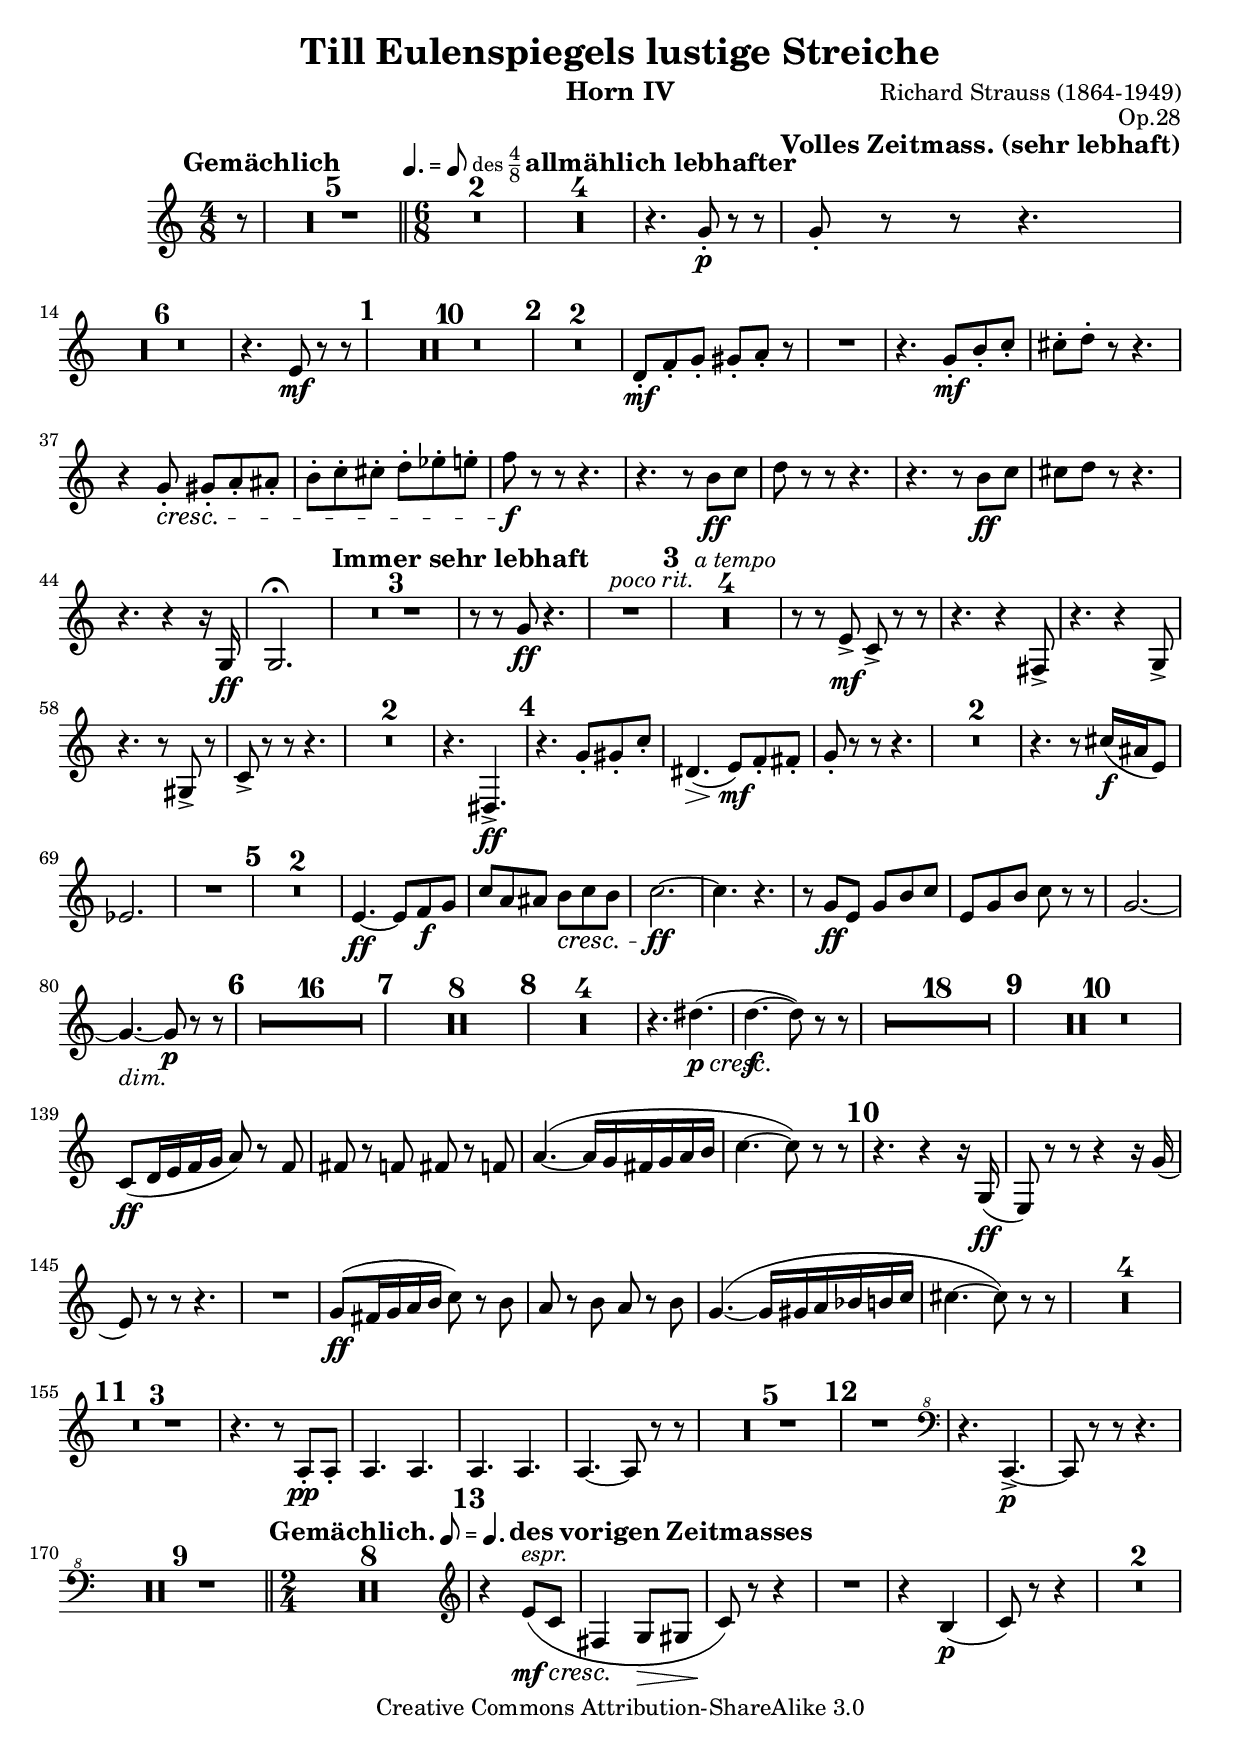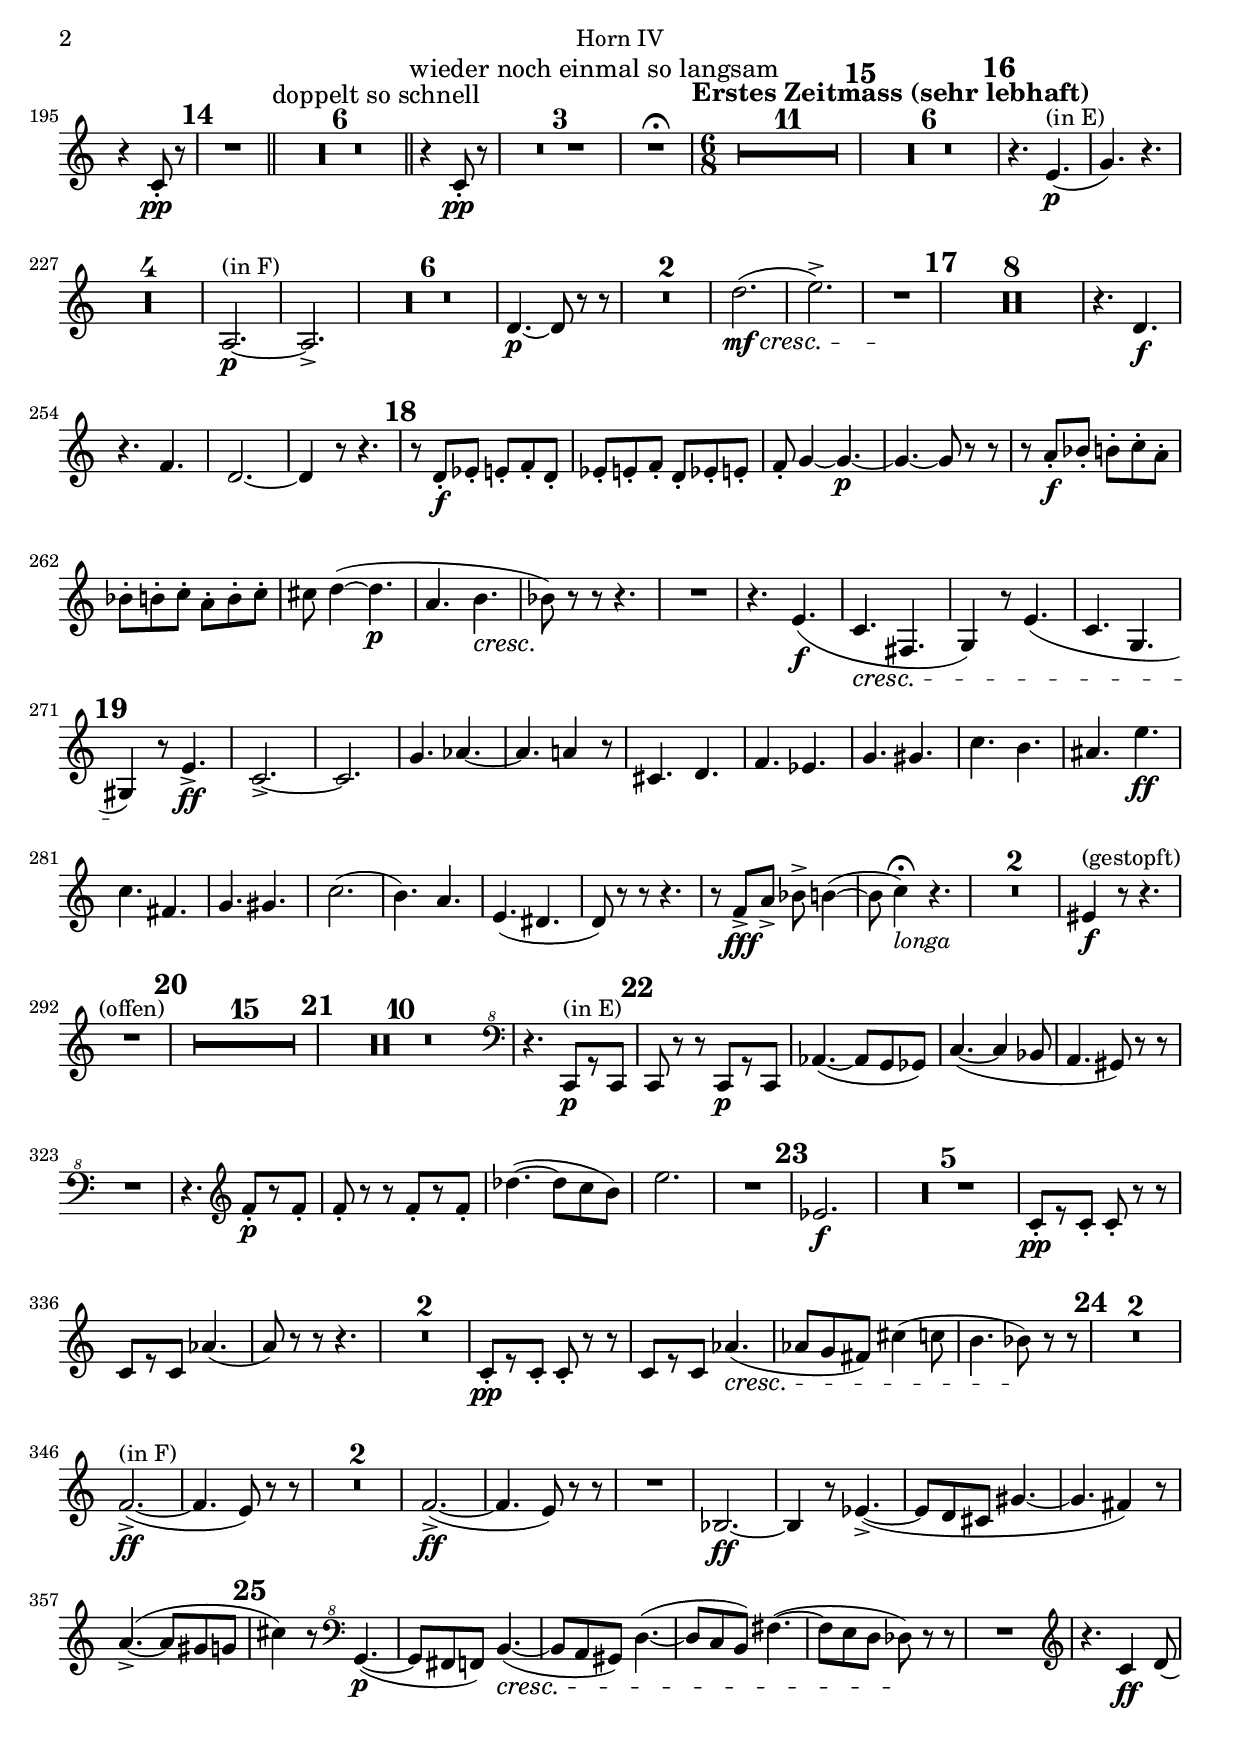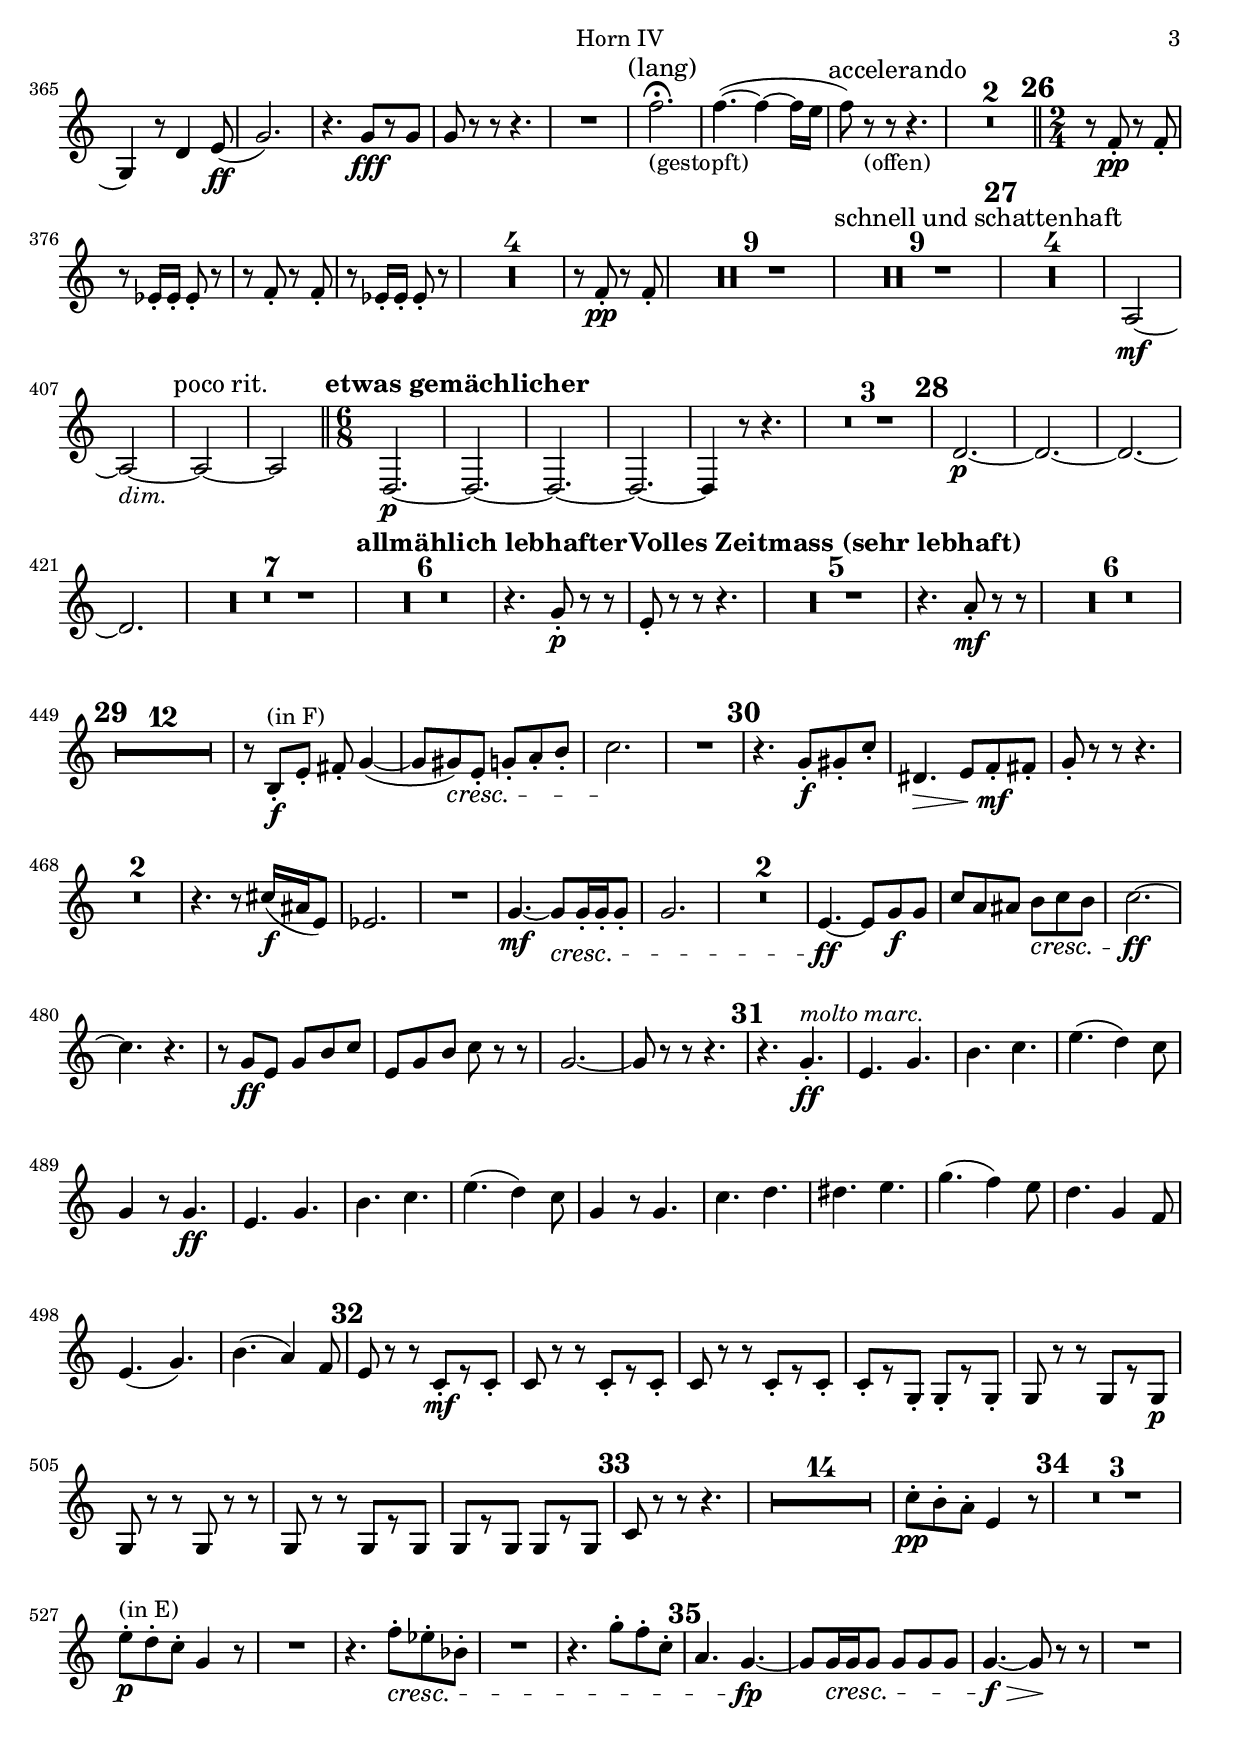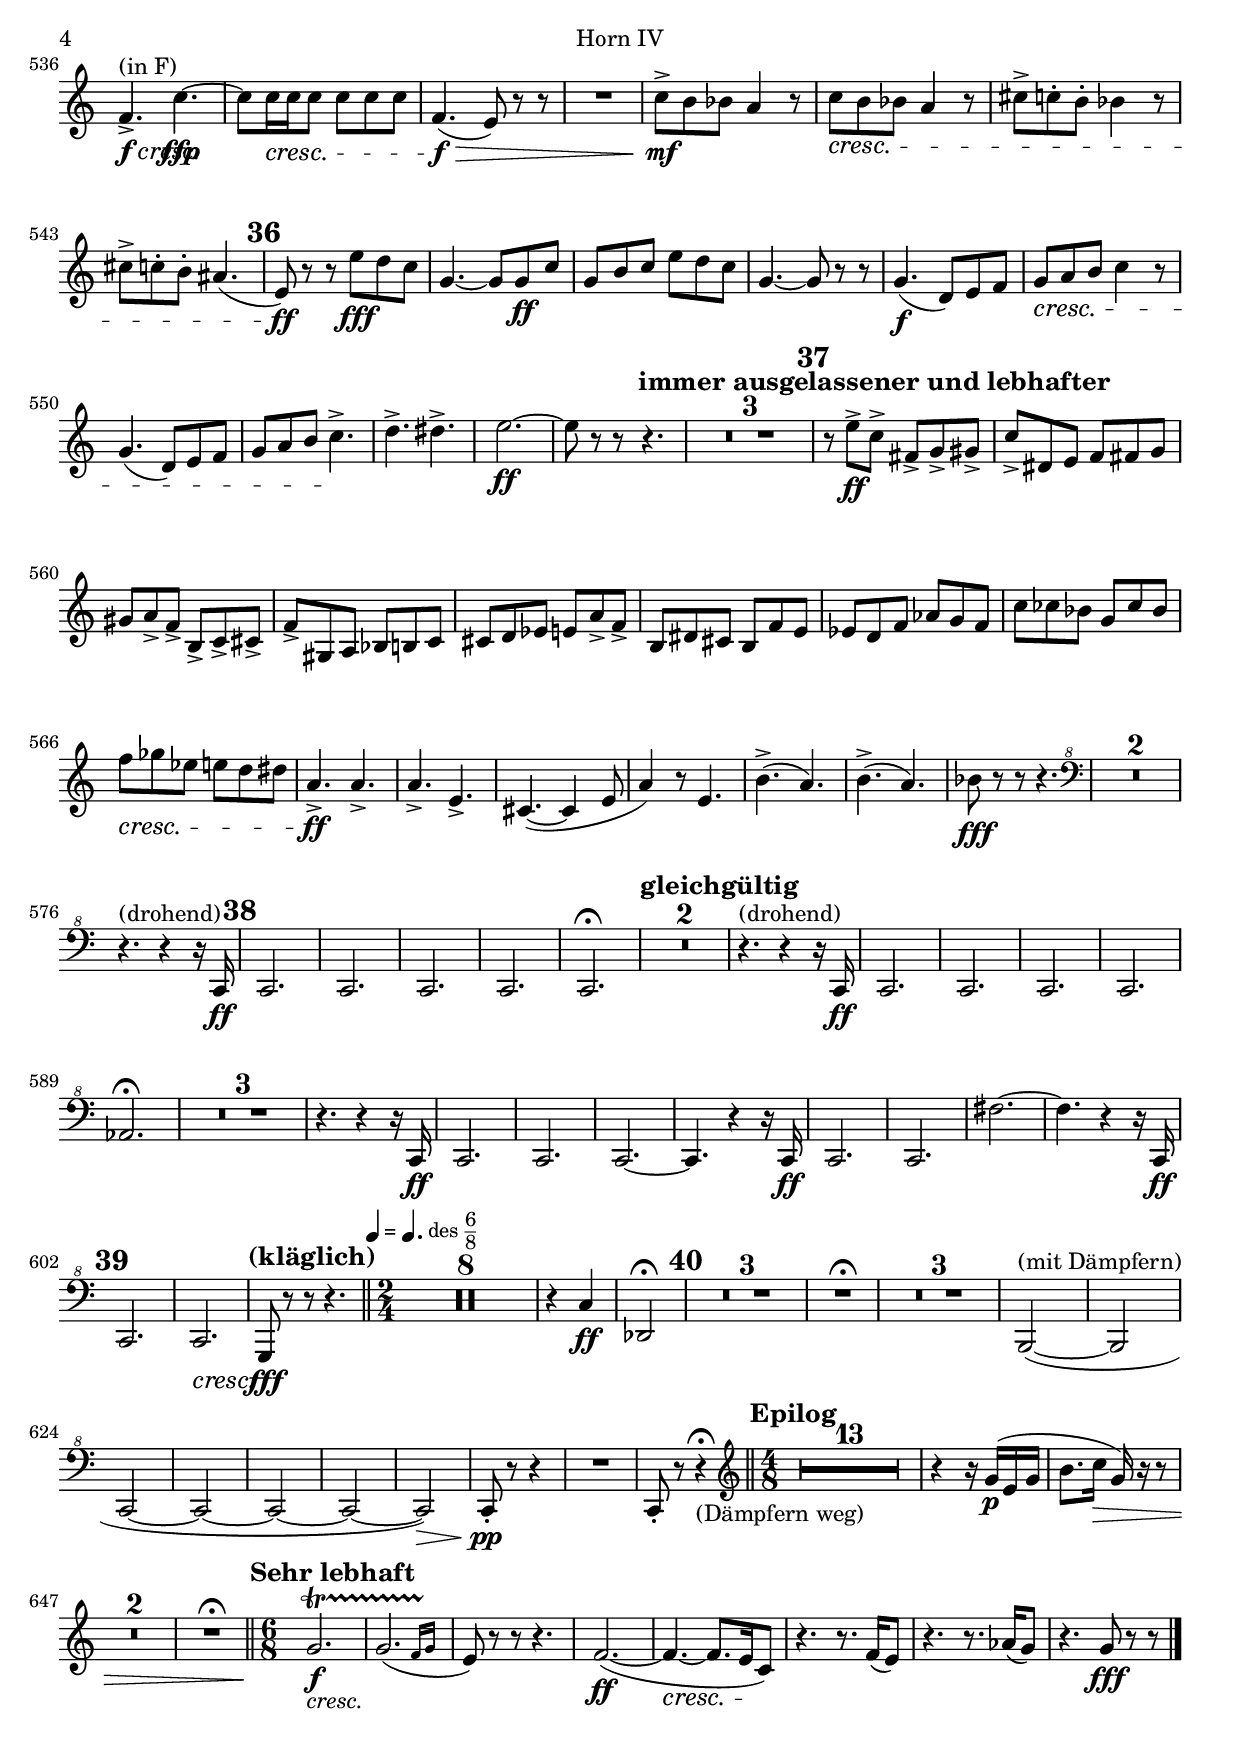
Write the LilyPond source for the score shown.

\version "2.11.37"

\include "defs.lyi" 
hornFour = \relative c''
{
  \transposition f
  r8
  R2*5 |

  %6/8
  R2.*6 |
  r4. g8-.\p r r |
  g-. r r r4. |
  R2.*6 |
  r4. e8\mf r r |

  %1
  R2.*10 |

  %2
  R2.*2 |
  d8-.\mf f-. g-. gis-. a-. r |
  R2. |
  r4. g8-.\mf b-. c-. |
  cis-. d-. r r4. |
  \setTextCresc
  r4 g,8-.\< gis-. a-. ais-. |
  b-. c-. cis-. d-. ees-. e-. |
  f\f r r r4. |
  r4. r8 b,\ff c |
  d r r r4. |
  r4. r8 b\ff c |
  cis d r r4. |
  r4. r4 r16 g,,\ff |
  g2.\fermata |
  R2.*3 |
  r8 r g'\ff r4. |
  R2. |

  %3
  R2.*4 |
  r8 r e->\mf c-> r r |
  r4. r4 fis,8-> |
  r4. r4 g8-> |
  r4. r8 gis-> r |
  c-> r r r4. |
  R2.*2 |
  r4. dis,->\ff |

  %4
  r4. g'8-. gis-. c-. |
  dis,4.(\> e8)\mf f-. fis-. |
  g-. r r r4. |
  R2.*2 |
  r4. r8 cis16(\f ais e8) |
  ees2. |
  R2. |

  %5
  R2.*2 |
  e4.~\ff e8 f\f g |
  c a ais b\< c b |
  c2.~\ff |
  c4. r |
  r8 g\ff e g b c |
  e, g b c r r |
  g2.~ |
  g4.~_\mdim g8\p r r |

  %6
  R2.*16 |

  %7
  R2.*8 |

  %8
  R2.*4 |
  r4. dis'(\p\< |
  d~\f d8) r r|
  R2.*18 |

  %9
  R2.*10 |
  c,8(\ff d16 e f g a8) r f |
  fis r f fis r f |
  a4.~( a16 g fis g a b |
  c4.~ c8) r r |

  %10
  r4. r4 r16 g,16(\ff |
  e8) r r r4 r16 g'( |
  e8) r r r4. |
  R2. |
  g8(\ff fis16 g a b c8) r b |
  a r b a r b |
  g4.~( g16 gis a bes b c |
  cis4.~ cis8) r r |
  R2.*4 |

  %11
  R2.*3 |
  r4. r8 a,-.\pp a-. |
  a4. a |
  a a |
  a~ a8 r r |
  R2.*5 |

  %12
  R2. |
  \clef "bass^8"
  r4. c,~->\p |
  c8 r r r4. |
  R2.*9 |

  %2/4
  R2*8 |

  %13
  \clef treble
  r4 e'8(\mf^\mespr\< c |
  fis,4\! g8\> gis |
  c)\! r r4 |
  R2 |
  r4 b4(\p |
  c8) r r4 |
  R2*2 |
  r4 c8-.\pp r |

  %14
  R2*7 |
  r4 c8-.\pp r |
  R2*3 |
  R2^\fermataMarkup |

  %6/8
  R2.*11 |

  %15
  R2.*6 |

  %16
  \transposition e
  r4. e(\p^"(in E)" |
  g) r |
  R2.*4 |
  \transposition f
  a,2.~\p^"(in F)" | a-> |
  R2.*6 |
  d4.~\p d8 r r |
  R2.*2 |
  \setTextCresc
  d'2.(\mf\< |
  e->) |
  << {s8*0\!} {R2.} >> |

  %17
  R2.*8 |
  r4. d,\f |
  r f |
  d2.~ |
  d4 r8 r4. |

  %18
  r8 d-.\f ees-. e-. f-. d-. |
  ees-. e-. f-. d-. ees-. e-. |
  f-. g4~ g4.~\p |
  g~ g8 r r |
  r8 a-.\f bes-. b-. c-. a-. |
  bes-. b-. c-. a-. b-. c-. |
  cis d4~( d4.\p |
  a b\< |
  bes8)\! r r r4. |
  R2. |
  r4. e,(\f\cresc |
  c fis, |
  g4) r8 e'4.( |
  c g |

  %19
  gis4)\! r8 e'4.->\ff |
  c2.~-> | c |
  g'4. aes~ |
  aes a4 r8 |
  cis,4. d |
  f ees |
  g gis |
  c b |
  ais e'\ff |
  c fis, |
  g gis |
  c2.( |
  b4.) a |
  e( dis |
  d8) r r r4. |
  r8 f->\fff a-> bes-> b4~( |
  b8 c4)\fermata_\mlonga r4. |
  R2.*2 |
  eis,4^"(gestopft)"\f r8 r4. |
  R2.^"(offen)" |

  %20
  R2.*15 |

  %21
  R2.*10 |
  \clef "bass^8"
  \transposition e
  r4. c,8[\p^"(in E)" r c] |

  %22
  c r r c8[\p r c] |
  aes'4.~( aes8 g ges) |
  c4.~( c4 bes8 |
  a4. gis8) r r |
  R2. |
  r4. \clef treble f'8[-.\p r f]-. |
  f-. r r f[-. r f]-. |
  des'4.~( des8 c b) |
  e2. |
  R2. |

  %23
  ees,2.\f |
  R2.*5 |
  c8[-.\pp r c]-. c-. r r |
  c8[ r c] aes'4.( |
  a8) r r r4. |
  R2.*2 |
  c,8[-.\pp r c]-. c-. r r |
  \setTextCresc
  c8[ r c] aes'4.(\< |
  aes8 g fis) cis'4( c8 |
  b4. bes8)\! r r |

  %24
  R2.*2 |
  \transposition f
  f2.~->(\ff^"(in F)" |
  f4. e8) r r |
  R2.*2 |
  f2.~->(\ff |
  f4. e8) r r |
  R2. |
  bes2.~\ff |
  bes4 r8 ees4.~(-> |
  ees8 d cis gis'4.~ |
  gis fis4) r8 |
  a4.~(-> a8 gis g |

  %25
  cis4) r8 \clef "bass^8" g,4.~(\p |
  \setTextCresc
  g8 fis f) b4.~(\< |
  b8 a gis) d'4.~( |
  d8 c b) fis'4.~( |
  fis8 e d des)\! r r |
  R2. |
  \clef treble
  r4. c4\ff d8( |
  g,4) r8 d'4 e8(\ff |
  g2.) |
  r4. g8[\fff r g] |
  g r r r4. |
  R2. |
  f'2.\fermata_"(gestopft)" |
  f4.~( f4~ f16 e |
  f8) r_"(offen)" r r4. |
  R2.*2 | \bar "||"

  %26
  %2/4
  r8 f,-.\pp r f-. |
  r ees16-. ees-. ees8-. r |
  r8 f-. r f-. |
  r ees16-. ees-. ees8-. r |
  R2*4 |
  r8 f-.\pp r f-. |
  R2*18 |

  %27
  R2*4 |
  a,2~\mf | a~_\mdim | a~ | a~ |

  %6/8
  d,2.~\p | d~ | d~ | d~ |
  d4 r8 r4. |
  R2.*3 |

  %28
  d'2.~\p | d~ | d~ | d
  R2.*13 |
  r4. g8-.\p r r |
  e-. r r r4. |
  R2.*5 |
  r4. a8-.\mf r r |
  R2.*6 |

  %29
  R2.*12 |
  r8 b,-.\f^"(in F)" e-. fis-. g4~( |
  g8 gis)\< e-. g-. a-. b-. |
  c2.\! |
  R2. |

  %30
  r4. g8-.\f gis-. c-. |
  dis,4.\> e8 f-.\mf fis-. |
  g-. r r r4. |
  R2.*2 |
  r4. r8 cis16(\f ais e8) |
  ees2. |
  R2. |
  g4.~\mf g8\< g16-. g-. g8-. |
  g2. |
  R2.*2 |
  e4.~\ff e8 g\f g |
  c a ais b\< c b |
  c2.~\ff |
  c4. r |
  r8 g\ff e g b c |
  e, g b c r r |
  g2.~ |
  g8 r r r4. |

  %31
  r g-.\ff^\mmoltomarc |
  e g |
  b c |
  e( d4) c8 |
  g4 r8 g4.\ff |
  e g |
  b c |
  e( d4) c8 |
  g4 r8 g4. |
  c d |
  dis e |
  g( f4) e8 |
  d4. g,4 f8 |
  e4.( g) |
  b4.( a4) f8 |

  %32
  e8 r r c[-.\mf r c]-. |
  c r r c[-. r c]-. |
  c r r c[-. r c]-. |
  c[-. r g]-. g[-. r g-.] |
  g r r g[ r g]\p |
  g r r g r r |
  g r r g[ r g] |
  g[ r g] g[ r g] |

  %33
  c r r r4. |
  R2.*14 |
  c'8-.\pp b-. a-. e4 r8 |

  %34
  R2.*3 |
  \transposition e
  e'8-.\p^"(in E)" d-. c-. g4 r8 |
  R2. |
  \setTextCresc
  r4. f'8-.\< ees-. bes-. |
  R2. |
  r4. g'8-. f-. c-. |

  %35
  a4. g~\fp |
  \setTextCresc
  g8 g16\< g g8 g g g |
  g4.~\f\> g8\! r r |
  R2. |
  \transposition f
  f4.->\f\<^"(in F)" c'~\ffp |
  \setTextCresc
  c8 c16\< c c8 c c c |
  f,4.(\f\> e8) r r |
  R2. |
  c'8->\mf b bes a4 r8 |
  \setTextCresc
  c8\< b bes a4 r8 |
  cis8-> c-. b-. bes4 r8 |
  cis8-> c-. b-. ais4.( |

  %36
  e8)\ff r r e'\fff d c |
  g4.~ g8 g\ff c |
  g b c e d c |
  g4.~ g8 r r |
  g4.(\f d8) e f |
  \setTextCresc
  g8\< a b c4 r8 |
  g4.( d8) e f |
  g a b c4.->\! |
  d-> dis-> |
  e2.~\ff |
  e8 r r r4. |
  R2.*3 |

  %37
  r8 e->\ff c-> fis,-> g-> gis-> |
  c-> dis, e f fis g |
  gis a-> f-> b,-> c-> cis-> |
  f-> gis, a bes b c |
  cis d ees e a-> f-> |
  b, dis cis b f' e |
  ees d f aes g f |
  c' ces bes g ces bes |
  f'\< ges ees e d dis |
  a4.->\ff a-> |
  a-> e-> |
  cis4.~( cis4 e8 |
  a4) r8 e4. |
  b'->( a) |
  b->( a) |
  bes8\fff r r r4. |
  \clef "bass^8"
  \repeat unfold 2
  {
    R2.*2 |
    r4.^"(drohend)" r4 r16 c,,\ff |
    \repeat unfold 4 c2. |
  }
  \alternative
  {
    {c2.\fermata |}
    {aes'2.\fermata |}
  }
  R2.*3 |
  r4. r4 r16 c,\ff |
  c2. | c |
  c~ |
  c4. r4 r16 c\ff |
  c2. | c |
  fis'~ | fis4. r4 r16 c,16\ff |

  %39
  c2. |
  c2.\< |
  g8\fff r r r4. |

  %2/4
  R2*8 |
  r4 c'\ff |
  des,2\fermata |

  %40
  R2*3 |
  R2^\fermataMarkup |
  R2*3 |
  b2~(^"(mit Dämpfern)" | b |
  \repeat unfold 4 c2~ | c2)\> |
  c8-.\pp r r4 |
  R2 |
  c8-. r r4\fermata_"(Dämpfern weg)" |
  \clef treble

  %Epilog
  %4/8
  R2*13 |
  r4 r16 g''(\p e g |
  b8. c16\> g) r r8 |
  R2*2 |
  R2^\fermataMarkup |

  %6/8
  g2.\f\startTrillSpan_\mcresc |
  \afterGrace g( {f16[ g]\stopTrillSpan} |
  e8) r r r4. |
  f2.~(\ff |
  f4.~\< f8. e16 c8)\! |
  r4. r8. f16( e8) |
  r4. r8. aes16( g8) |
  r4. g8\fff r r |
}

 

instrument = "Horn IV"

notes = \hornFour

\include "part.lyi"


